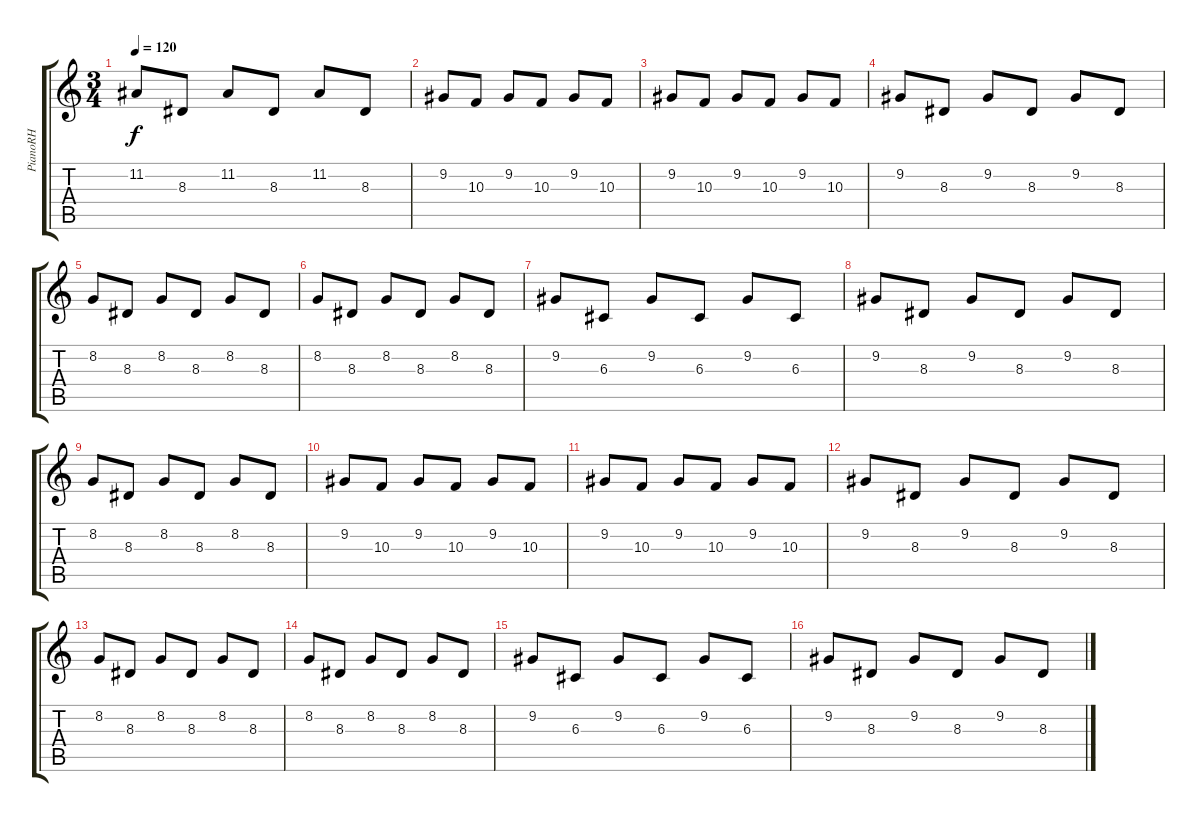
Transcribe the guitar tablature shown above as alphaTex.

\track ("PianoRH" "PianoRH") {instrument brightacousticpiano}
\staff {score tabs}
\tuning (E4 B3 G3 D3 A2 E2) {hide}
\ts (3 4)
\tempo 120
\clef g2
\ks c
11.2.8{dy f} 8.3.8 11.2.8 8.3.8 11.2.8 8.3.8 |
9.2.8 10.3.8 9.2.8 10.3.8 9.2.8 10.3.8 |
9.2.8 10.3.8 9.2.8 10.3.8 9.2.8 10.3.8 |
9.2.8 8.3.8 9.2.8 8.3.8 9.2.8 8.3.8 |
8.2.8 8.3.8 8.2.8 8.3.8 8.2.8 8.3.8 |
8.2.8 8.3.8 8.2.8 8.3.8 8.2.8 8.3.8 |
9.2.8 6.3.8 9.2.8 6.3.8 9.2.8 6.3.8 |
9.2.8 8.3.8 9.2.8 8.3.8 9.2.8 8.3.8 |
8.2.8 8.3.8 8.2.8 8.3.8 8.2.8 8.3.8 |
9.2.8 10.3.8 9.2.8 10.3.8 9.2.8 10.3.8 |
9.2.8 10.3.8 9.2.8 10.3.8 9.2.8 10.3.8 |
9.2.8 8.3.8 9.2.8 8.3.8 9.2.8 8.3.8 |
8.2.8 8.3.8 8.2.8 8.3.8 8.2.8 8.3.8 |
8.2.8 8.3.8 8.2.8 8.3.8 8.2.8 8.3.8 |
9.2.8 6.3.8 9.2.8 6.3.8 9.2.8 6.3.8 |
9.2.8 8.3.8 9.2.8 8.3.8 9.2.8 8.3.8
